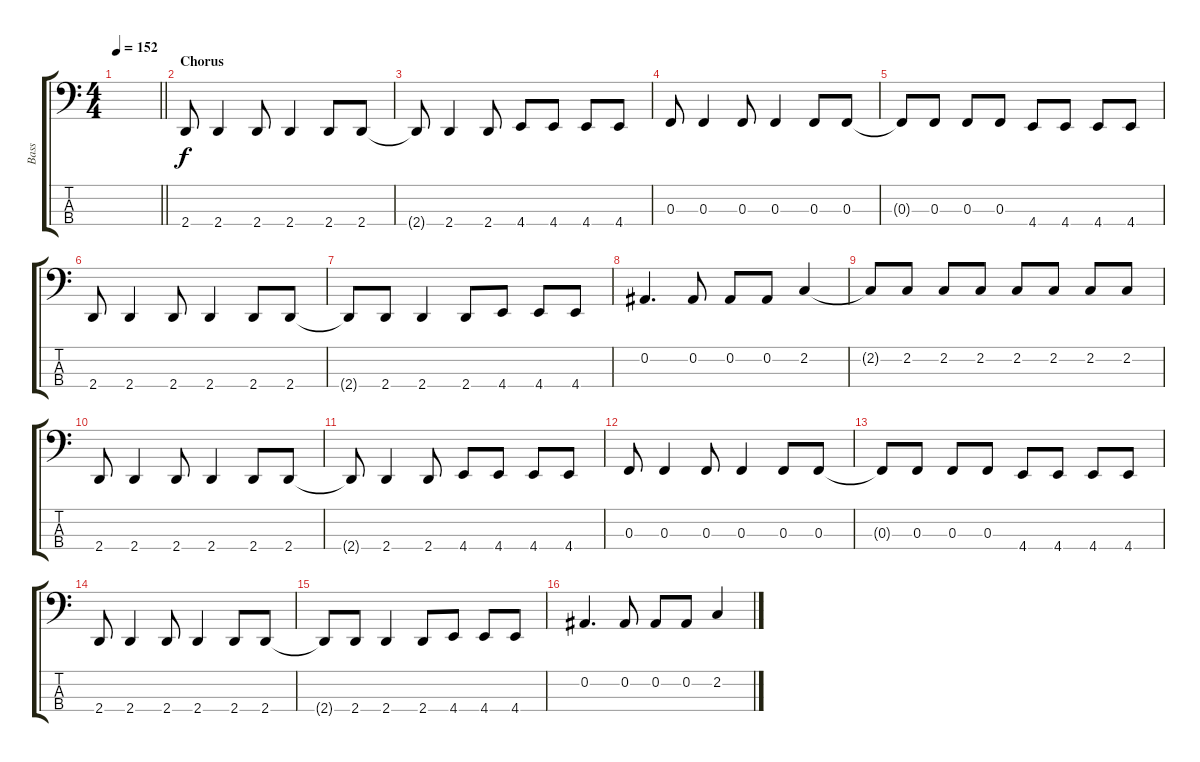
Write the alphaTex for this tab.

\track ("Bass" "Bass") {instrument electricbassfinger}
\staff {score tabs}
\tuning (Eb2 Bb1 F1 C1) {hide}
\ts (4 4)
\tempo 152
\clef f4
\barLineRight lightlight
\ks c
|
\section ("" "Chorus")
2.4.8{dy f} 2.4.4 2.4.8 2.4.4 2.4.8 2.4.8 |
2.4{t}.8 2.4.4 2.4.8 4.4.8 4.4.8 4.4.8 4.4.8 |
0.3.8 0.3.4 0.3.8 0.3.4 0.3.8 0.3.8 |
0.3{t}.8 0.3.8 0.3.8 0.3.8 4.4.8 4.4.8 4.4.8 4.4.8 |
2.4.8 2.4.4 2.4.8 2.4.4 2.4.8 2.4.8 |
2.4{t}.8 2.4.8 2.4.4 2.4.8 4.4.8 4.4.8 4.4.8 |
0.2.4{d} 0.2.8 0.2.8 0.2.8 2.2.4 |
2.2{t}.8 2.2.8 2.2.8 2.2.8 2.2.8 2.2.8 2.2.8 2.2.8 |
2.4.8 2.4.4 2.4.8 2.4.4 2.4.8 2.4.8 |
2.4{t}.8 2.4.4 2.4.8 4.4.8 4.4.8 4.4.8 4.4.8 |
0.3.8 0.3.4 0.3.8 0.3.4 0.3.8 0.3.8 |
0.3{t}.8 0.3.8 0.3.8 0.3.8 4.4.8 4.4.8 4.4.8 4.4.8 |
2.4.8 2.4.4 2.4.8 2.4.4 2.4.8 2.4.8 |
2.4{t}.8 2.4.8 2.4.4 2.4.8 4.4.8 4.4.8 4.4.8 |
0.2.4{d} 0.2.8 0.2.8 0.2.8 2.2.4
